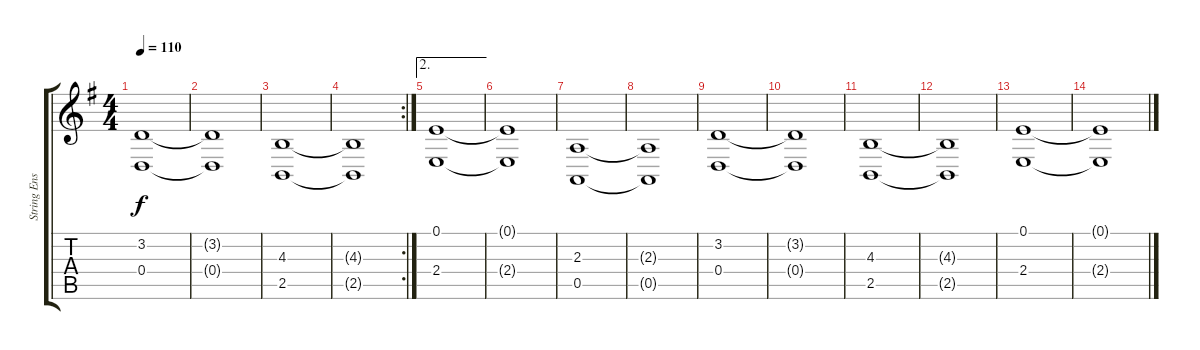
\track ("String Ensemble" "String Ens") {instrument stringensemble1}
\staff {score tabs}
\tuning (E4 B3 G3 D3 A2 E2) {hide}
\ts (4 4)
\tempo 110
\clef g2
\ks eminor
(3.2 0.4).1{dy f} |
(3.2{t} 0.4{t}).1 |
(4.3 2.5).1 |
\rc 2
(4.3{t} 2.5{t}).1 |
\ae 2
(0.1 2.4).1 |
(0.1{t} 2.4{t}).1 |
(2.3 0.5).1 |
(2.3{t} 0.5{t}).1 |
(3.2 0.4).1 |
(3.2{t} 0.4{t}).1 |
(4.3 2.5).1 |
(4.3{t} 2.5{t}).1 |
(0.1 2.4).1 |
(0.1{t} 2.4{t}).1
